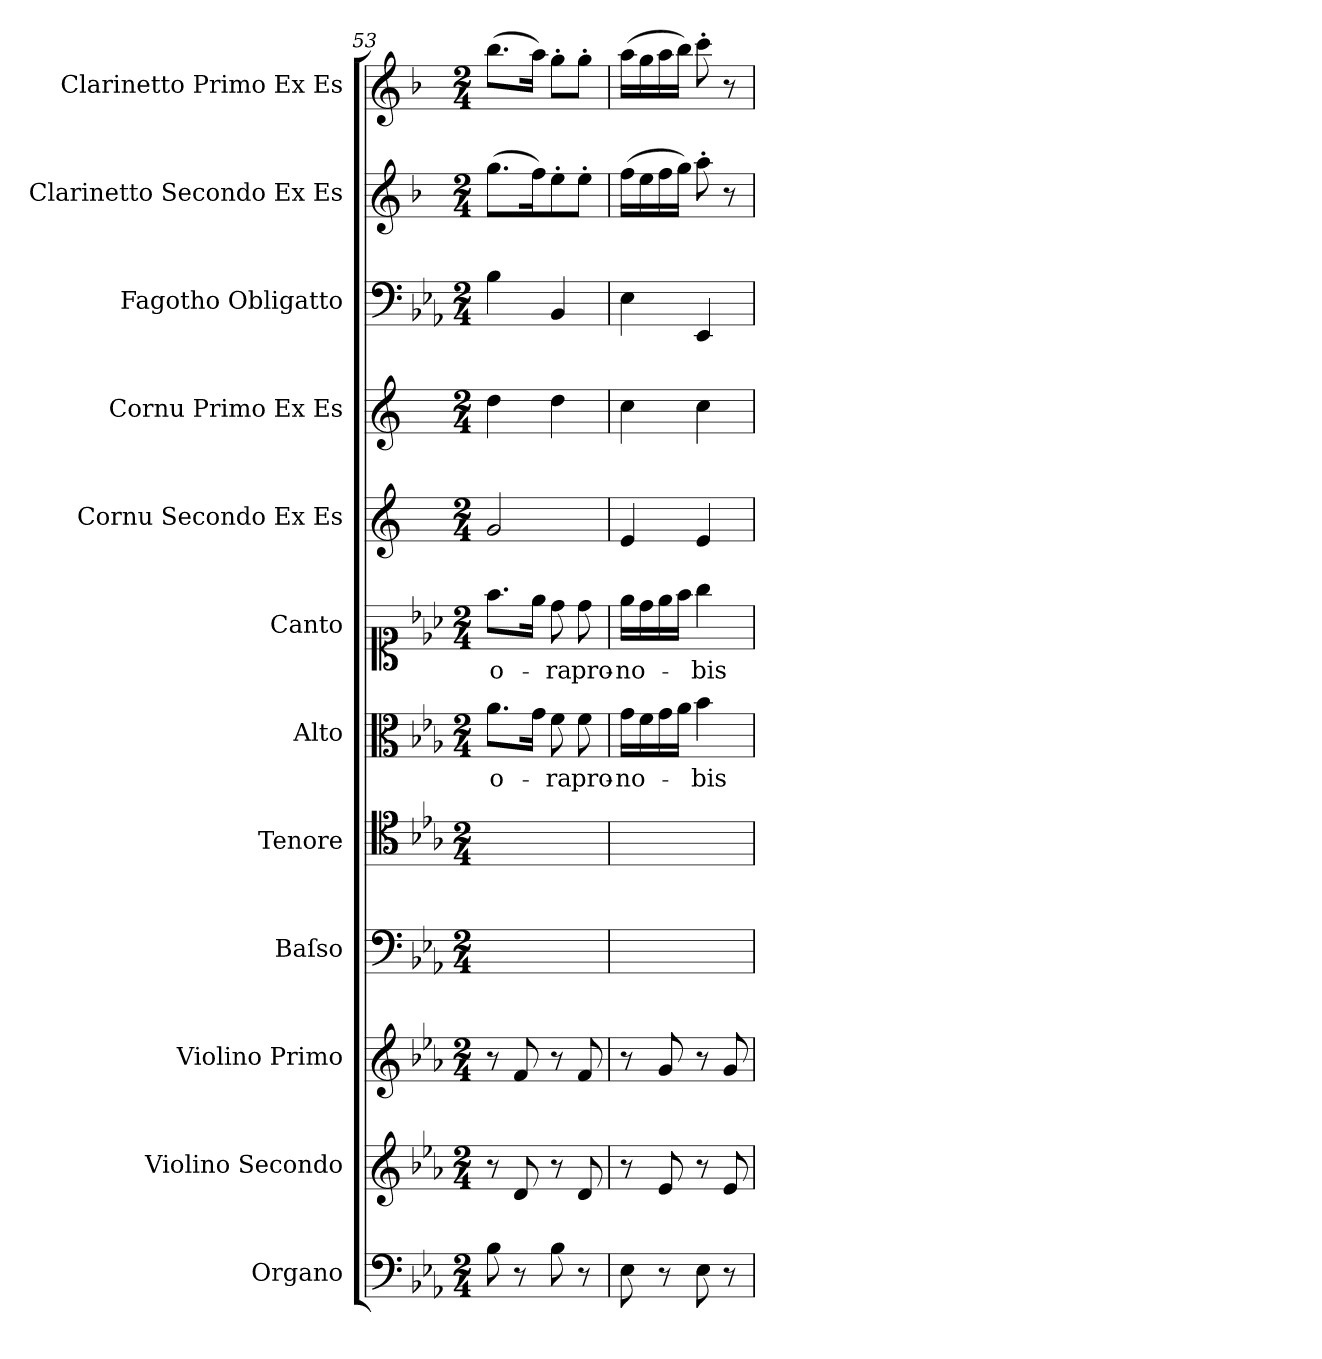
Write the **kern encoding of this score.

**kern	**kern	**kern	**kern	**kern	**kern	**text	**kern	**text	**kern	**kern	**kern	**kern	**kern
*part12	*part11	*part10	*part9	*part8	*part7	*part7	*part6	*part6	*part5	*part4	*part3	*part2	*part1
*staff12	*staff11	*staff10	*staff9	*staff8	*staff7	*staff7	*staff6	*staff6	*staff5	*staff4	*staff3	*staff2	*staff1
*I"Organo	*I"Violino Secondo	*I"Violino Primo	*I"Baſso	*I"Tenore	*I"Alto	*	*I"Canto	*	*I"Cornu Secondo Ex Es	*I"Cornu Primo Ex Es	*I"Fagotho Obligatto	*I"Clarinetto Secondo Ex Es	*I"Clarinetto Primo Ex Es
*I'Org	*	*I'Vno I	*I'B.	*I'T.	*I'A.	*	*I'C.	*	*	*I'Cor I	*I'Fag.	*	*I'Cor I
*clefF4	*clefG2	*clefG2	*clefF4	*clefC4	*clefC3	*	*clefC1	*	*clefG2	*clefG2	*clefF4	*clefG2	*clefG2
*	*	*	*	*	*	*	*	*	*ITrd5c9	*ITrd5c9	*	*ITrd1c2	*ITrd1c2
*k[b-e-a-]	*k[b-e-a-]	*k[b-e-a-]	*k[b-e-a-]	*k[b-e-a-]	*k[b-e-a-]	*	*k[b-e-a-]	*	*k[b-e-a-]	*k[b-e-a-]	*k[b-e-a-]	*k[b-e-a-]	*k[b-e-a-]
*c:	*c:	*c:	*c:	*c:	*c:	*	*c:	*	*c:	*c:	*c:	*c:	*c:
*M2/4	*M2/4	*M2/4	*M2/4	*M2/4	*M2/4	*	*M2/4	*	*M2/4	*M2/4	*M2/4	*M2/4	*M2/4
=53	=53	=53	=53	=53	=53	=53	=53	=53	=53	=53	=53	=53	=53
8B-\	8r	8r	2ryy	2ryy	8.a-\L	o-	8.ff\L	o-	2B-/	4f\	4B-\	(8.ff\L	(8.aa-\L
8r	8d/	8f/	.	.	.	.	.	.	.	.	.	.	.
.	.	.	.	.	16g\Jk	.	16ee-\Jk	.	.	.	.	16ee-\K)	16gg\Jk)
8B-\	8r	8r	.	.	8f\	-ra	8dd\	-ra	.	4f\	4BB-/	8dd'\	8ff'\L
8r	8d/	8f/	.	.	8f\	pro-	8dd\	pro-	.	.	.	8dd'\J	8ff'\J
=54	=54	=54	=54	=54	=54	=54	=54	=54	=54	=54	=54	=54	=54
8E-\	8r	8r	2ryy	2ryy	16g\LL	-no-	16ee-\LL	-no-	4G/	4e-\	4E-\	(16ee-\LL	(16gg\LL
.	.	.	.	.	16f\	.	16dd\	.	.	.	.	16dd\	16ff\
8r	8e-/	8g/	.	.	16g\	.	16ee-\	.	.	.	.	16ee-\	16gg\
.	.	.	.	.	16a-\JJ	.	16ff\JJ	.	.	.	.	16ff\JJ)	16aa-\JJ)
8E-\	8r	8r	.	.	4b-\	-bis	4gg\	-bis	4G/	4e-\	4EE-/	8gg'\	8bb-'\
8r	8e-/	8g/	.	.	.	.	.	.	.	.	.	8r	8r
=	=	=	=	=	=	=	=	=	=	=	=	=	=
*-	*-	*-	*-	*-	*-	*-	*-	*-	*-	*-	*-	*-	*-
